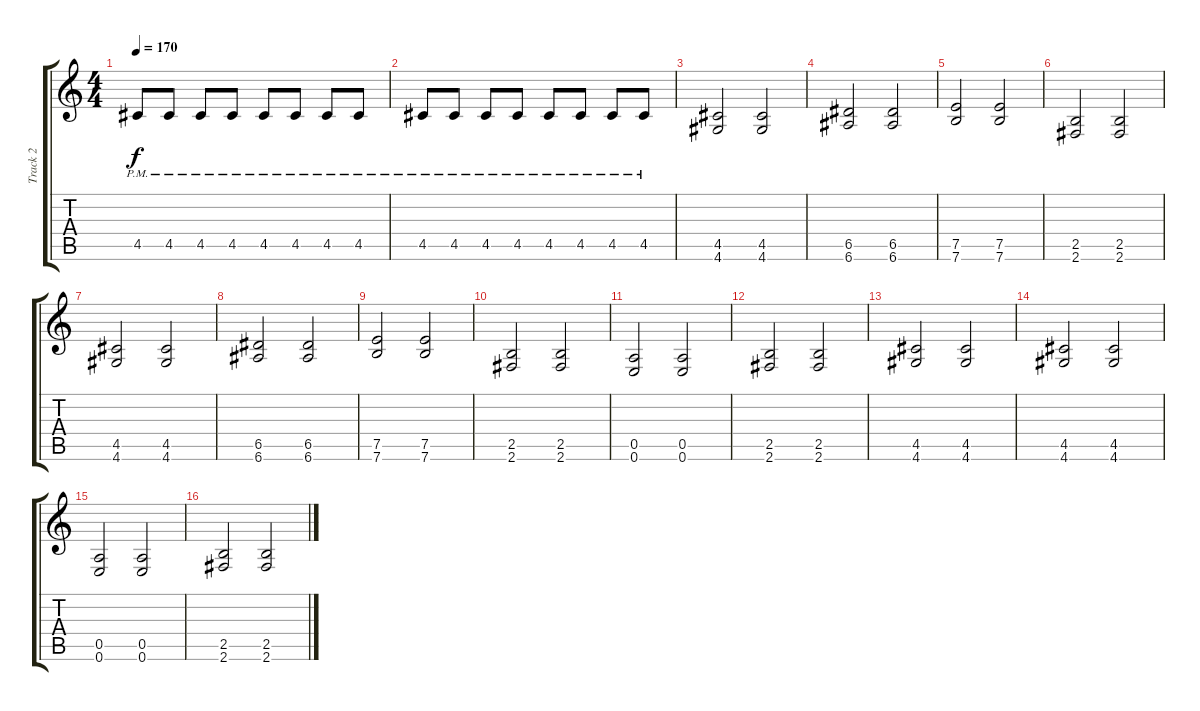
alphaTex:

\track ("Track 2" "Track 2") {instrument distortionguitar}
\staff {score tabs}
\tuning (E4 B3 G3 D3 A2 E2) {hide}
\ts (4 4)
\tempo 170
\clef g2
\ks c
4.5{pm}.8{dy f} 4.5{pm}.8 4.5{pm}.8 4.5{pm}.8 4.5{pm}.8 4.5{pm}.8 4.5{pm}.8 4.5{pm}.8 |
4.5{pm}.8 4.5{pm}.8 4.5{pm}.8 4.5{pm}.8 4.5{pm}.8 4.5{pm}.8 4.5{pm}.8 4.5{pm}.8 |
(4.5 4.6).2 (4.5 4.6).2 |
(6.5 6.6).2 (6.5 6.6).2 |
(7.5 7.6).2 (7.5 7.6).2 |
(2.5 2.6).2 (2.5 2.6).2 |
(4.5 4.6).2 (4.5 4.6).2 |
(6.5 6.6).2 (6.5 6.6).2 |
(7.5 7.6).2 (7.5 7.6).2 |
(2.5 2.6).2 (2.5 2.6).2 |
(0.5 0.6).2 (0.5 0.6).2 |
(2.5 2.6).2 (2.5 2.6).2 |
(4.5 4.6).2 (4.5 4.6).2 |
(4.5 4.6).2 (4.5 4.6).2 |
(0.5 0.6).2 (0.5 0.6).2 |
(2.5 2.6).2 (2.5 2.6).2
